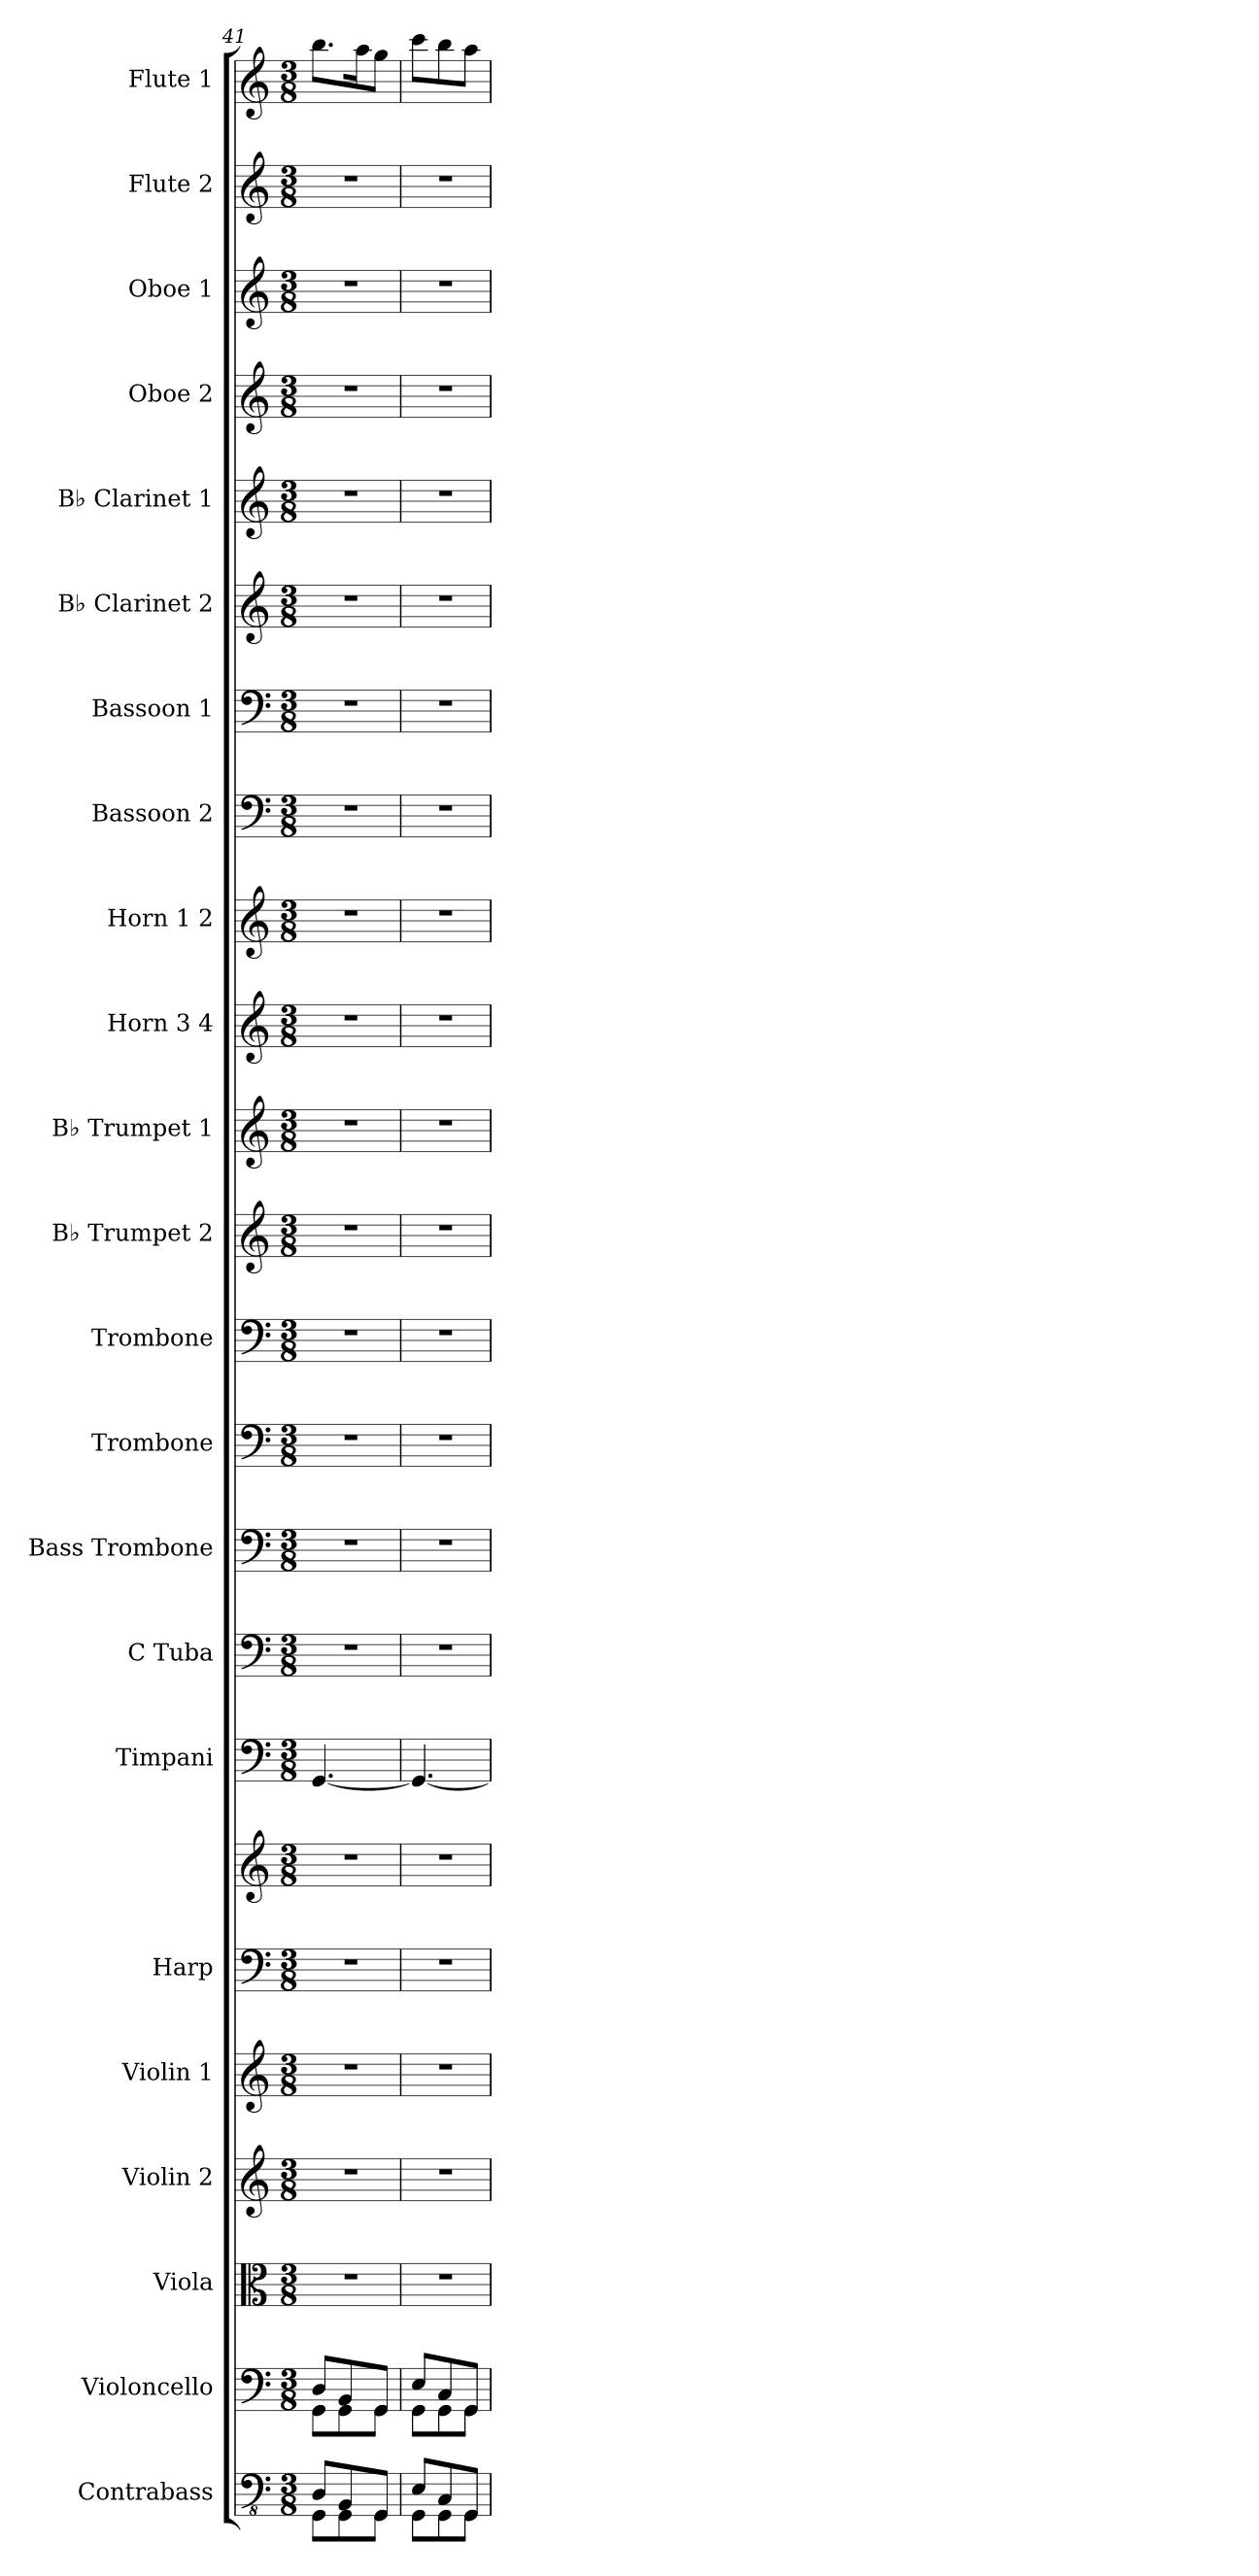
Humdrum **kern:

**kern	**kern	**kern	**kern	**kern	**kern	**kern	**kern	**kern	**kern	**kern	**kern	**kern	**kern	**kern	**kern	**kern	**kern	**kern	**kern	**kern	**kern	**kern	**kern
*part23	*part22	*part21	*part20	*part19	*part18	*part18	*part17	*part16	*part15	*part14	*part13	*part12	*part11	*part10	*part9	*part8	*part7	*part6	*part5	*part4	*part3	*part2	*part1
*staff24	*staff23	*staff22	*staff21	*staff20	*staff19	*staff18	*staff17	*staff16	*staff15	*staff14	*staff13	*staff12	*staff11	*staff10	*staff9	*staff8	*staff7	*staff6	*staff5	*staff4	*staff3	*staff2	*staff1
*I"Contrabass	*I"Violoncello	*I"Viola	*I"Violin 2	*I"Violin 1	*I"Harp	*	*I"Timpani	*I"C Tuba	*I"Bass Trombone	*I"Trombone	*I"Trombone	*I"B♭ Trumpet 2	*I"B♭ Trumpet 1	*I"Horn 3 4	*I"Horn 1 2	*I"Bassoon 2	*I"Bassoon 1	*I"B♭ Clarinet 2	*I"B♭ Clarinet 1	*I"Oboe 2	*I"Oboe 1	*I"Flute 2	*I"Flute 1
*I'Cbs.	*I'Vlc.	*I'Vla.	*I'Vln. 2	*I'Vln. 1	*I'Hrp.	*	*I'Timp.	*I'C Tu.	*I'B. Trb.	*I'Trb.	*I'Trb.	*I'B♭ Tpt. 2	*I'B♭ Tpt. 1	*I'Hn. 3 4	*I'Hn. 1 2	*I'Bsn. 2	*I'Bsn. 1	*I'B♭ Cl. 2	*I'B♭ Cl. 1	*I'Ob. 2	*I'Ob. 1	*I'Fl. 2	*I'Fl. 1
*clefFv4	*clefF4	*clefC3	*clefG2	*clefG2	*clefF4	*clefG2	*clefF4	*clefF4	*clefF4	*clefF4	*clefF4	*clefG2	*clefG2	*clefG2	*clefG2	*clefF4	*clefF4	*clefG2	*clefG2	*clefG2	*clefG2	*clefG2	*clefG2
*	*	*	*	*	*	*	*	*	*	*	*	*ITrd1c2	*ITrd1c2	*ITrd4c7	*ITrd4c7	*	*	*ITrd1c2	*ITrd1c2	*	*	*	*
*k[]	*k[]	*k[]	*k[]	*k[]	*k[]	*k[]	*k[]	*k[]	*k[]	*k[]	*k[]	*k[b-e-]	*k[b-e-]	*k[b-]	*k[b-]	*k[]	*k[]	*k[b-e-]	*k[b-e-]	*k[]	*k[]	*k[]	*k[]
*C:	*C:	*C:	*C:	*C:	*C:	*C:	*C:	*C:	*C:	*C:	*C:	*B-:	*B-:	*F:	*F:	*C:	*C:	*B-:	*B-:	*C:	*C:	*C:	*C:
*M3/8	*M3/8	*M3/8	*M3/8	*M3/8	*M3/8	*M3/8	*M3/8	*M3/8	*M3/8	*M3/8	*M3/8	*M3/8	*M3/8	*M3/8	*M3/8	*M3/8	*M3/8	*M3/8	*M3/8	*M3/8	*M3/8	*M3/8	*M3/8
=41	=41	=41	=41	=41	=41	=41	=41	=41	=41	=41	=41	=41	=41	=41	=41	=41	=41	=41	=41	=41	=41	=41	=41
*^	*^	*	*	*	*	*	*	*	*	*	*	*	*	*	*	*	*	*	*	*	*	*	*
8DD/L	8GGG\L	8D/L	8GG\L	4.r	4.r	4.r	4.r	4.r	[4.GG/	4.r	4.r	4.r	4.r	4.r	4.r	4.r	4.r	4.r	4.r	4.r	4.r	4.r	4.r	4.r	8.bb\L
8BBB/	8GGG\	8BB/	8GG\	.	.	.	.	.	.	.	.	.	.	.	.	.	.	.	.	.	.	.	.	.	.
.	.	.	.	.	.	.	.	.	.	.	.	.	.	.	.	.	.	.	.	.	.	.	.	.	16aa\K
8GGG/J	8GGG\J	8GG/J	8GG\J	.	.	.	.	.	.	.	.	.	.	.	.	.	.	.	.	.	.	.	.	.	8gg\J
=42	=42	=42	=42	=42	=42	=42	=42	=42	=42	=42	=42	=42	=42	=42	=42	=42	=42	=42	=42	=42	=42	=42	=42	=42	=42
8EE/L	8GGG\L	8E/L	8GG\L	4.r	4.r	4.r	4.r	4.r	4.GG/_	4.r	4.r	4.r	4.r	4.r	4.r	4.r	4.r	4.r	4.r	4.r	4.r	4.r	4.r	4.r	8ccc\L
8CC/	8GGG\	8C/	8GG\	.	.	.	.	.	.	.	.	.	.	.	.	.	.	.	.	.	.	.	.	.	8bb\
8GGG/J	8GGG\J	8GG/J	8GG\J	.	.	.	.	.	.	.	.	.	.	.	.	.	.	.	.	.	.	.	.	.	8aa\J
*v	*v	*	*	*	*	*	*	*	*	*	*	*	*	*	*	*	*	*	*	*	*	*	*	*	*
*	*v	*v	*	*	*	*	*	*	*	*	*	*	*	*	*	*	*	*	*	*	*	*	*	*
=	=	=	=	=	=	=	=	=	=	=	=	=	=	=	=	=	=	=	=	=	=	=	=
*-	*-	*-	*-	*-	*-	*-	*-	*-	*-	*-	*-	*-	*-	*-	*-	*-	*-	*-	*-	*-	*-	*-	*-
